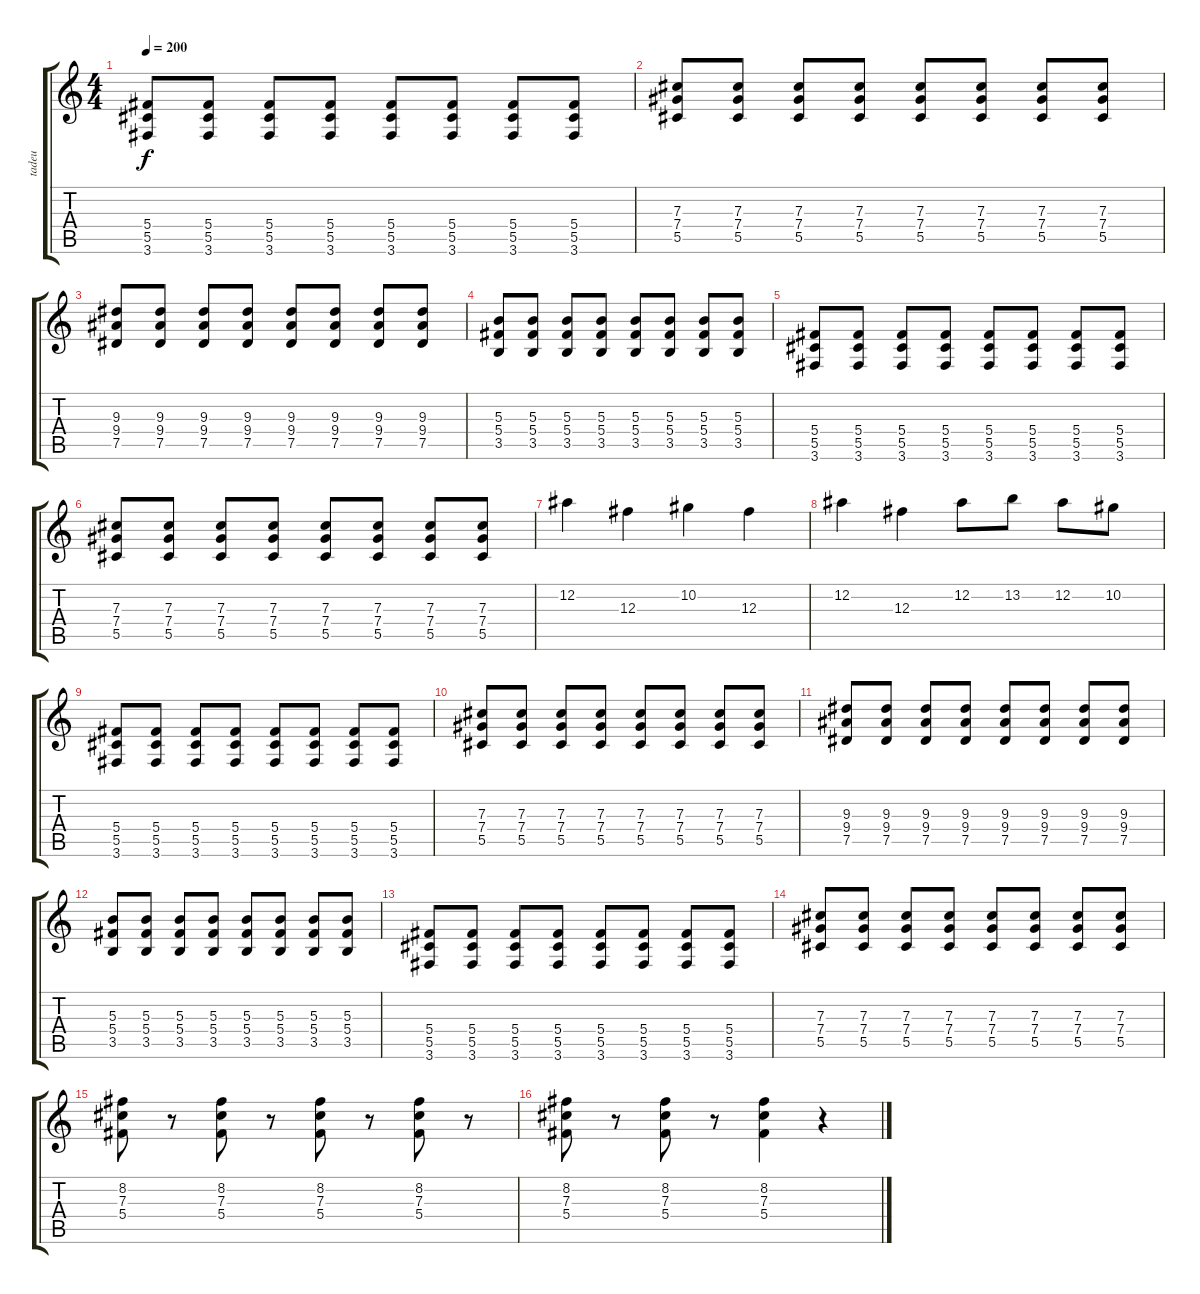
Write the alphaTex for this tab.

\track ("tadeu" "tadeu") {instrument acousticguitarsteel}
\staff {score tabs}
\tuning (Eb4 Bb3 Gb3 Db3 Ab2 Eb2) {hide}
\ts (4 4)
\tempo 200
\clef g2
\ks c
(5.4 5.5 3.6).8{dy f instrument acousticguitarsteel} (5.4 5.5 3.6).8 (5.4 5.5 3.6).8 (5.4 5.5 3.6).8 (5.4 5.5 3.6).8 (5.4 5.5 3.6).8 (5.4 5.5 3.6).8 (5.4 5.5 3.6).8 |
(7.3 7.4 5.5).8 (7.3 7.4 5.5).8 (7.3 7.4 5.5).8 (7.3 7.4 5.5).8 (7.3 7.4 5.5).8 (7.3 7.4 5.5).8 (7.3 7.4 5.5).8 (7.3 7.4 5.5).8 |
(9.3 9.4 7.5).8 (9.3 9.4 7.5).8 (9.3 9.4 7.5).8 (9.3 9.4 7.5).8 (9.3 9.4 7.5).8 (9.3 9.4 7.5).8 (9.3 9.4 7.5).8 (9.3 9.4 7.5).8 |
(5.3 5.4 3.5).8 (5.3 5.4 3.5).8 (5.3 5.4 3.5).8 (5.3 5.4 3.5).8 (5.3 5.4 3.5).8 (5.3 5.4 3.5).8 (5.3 5.4 3.5).8 (5.3 5.4 3.5).8 |
(5.4 5.5 3.6).8 (5.4 5.5 3.6).8 (5.4 5.5 3.6).8 (5.4 5.5 3.6).8 (5.4 5.5 3.6).8 (5.4 5.5 3.6).8 (5.4 5.5 3.6).8 (5.4 5.5 3.6).8 |
(7.3 7.4 5.5).8 (7.3 7.4 5.5).8 (7.3 7.4 5.5).8 (7.3 7.4 5.5).8 (7.3 7.4 5.5).8 (7.3 7.4 5.5).8 (7.3 7.4 5.5).8 (7.3 7.4 5.5).8 |
12.2.4 12.3.4 10.2.4 12.3.4 |
12.2.4 12.3.4 12.2.8 13.2.8 12.2.8 10.2.8 |
(5.4 5.5 3.6).8 (5.4 5.5 3.6).8 (5.4 5.5 3.6).8 (5.4 5.5 3.6).8 (5.4 5.5 3.6).8 (5.4 5.5 3.6).8 (5.4 5.5 3.6).8 (5.4 5.5 3.6).8 |
(7.3 7.4 5.5).8 (7.3 7.4 5.5).8 (7.3 7.4 5.5).8 (7.3 7.4 5.5).8 (7.3 7.4 5.5).8 (7.3 7.4 5.5).8 (7.3 7.4 5.5).8 (7.3 7.4 5.5).8 |
(9.3 9.4 7.5).8 (9.3 9.4 7.5).8 (9.3 9.4 7.5).8 (9.3 9.4 7.5).8 (9.3 9.4 7.5).8 (9.3 9.4 7.5).8 (9.3 9.4 7.5).8 (9.3 9.4 7.5).8 |
(5.3 5.4 3.5).8 (5.3 5.4 3.5).8 (5.3 5.4 3.5).8 (5.3 5.4 3.5).8 (5.3 5.4 3.5).8 (5.3 5.4 3.5).8 (5.3 5.4 3.5).8 (5.3 5.4 3.5).8 |
(5.4 5.5 3.6).8 (5.4 5.5 3.6).8 (5.4 5.5 3.6).8 (5.4 5.5 3.6).8 (5.4 5.5 3.6).8 (5.4 5.5 3.6).8 (5.4 5.5 3.6).8 (5.4 5.5 3.6).8 |
(7.3 7.4 5.5).8 (7.3 7.4 5.5).8 (7.3 7.4 5.5).8 (7.3 7.4 5.5).8 (7.3 7.4 5.5).8 (7.3 7.4 5.5).8 (7.3 7.4 5.5).8 (7.3 7.4 5.5).8 |
(8.2 7.3 5.4).8{instrument acousticguitarsteel} r.8 (8.2 7.3 5.4).8 r.8 (8.2 7.3 5.4).8 r.8 (8.2 7.3 5.4).8 r.8 |
(8.2 7.3 5.4).8 r.8 (8.2 7.3 5.4).8 r.8 (8.2 7.3 5.4).4 r.4
